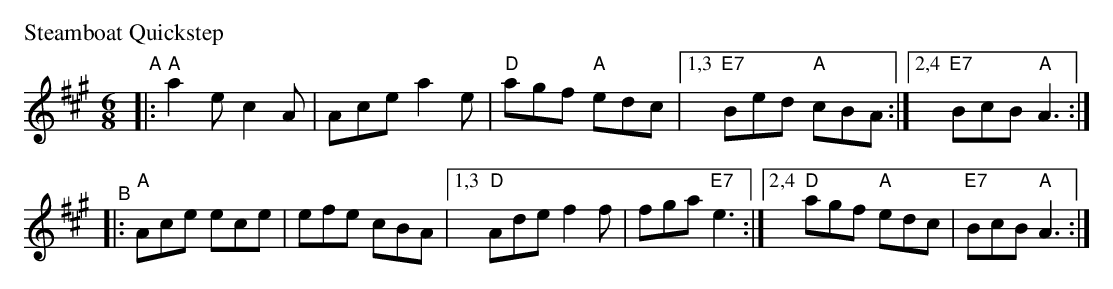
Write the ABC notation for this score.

X:1
P: Steamboat Quickstep
M: 6/8
L: 1/8
K: A
"^A"\
|:"A"a2e c2A | Ace a2e | "D"agf "A"edc |[1,3 "E7"Bed "A"cBA \
                                      :|[2,4 "E7"BcB "A"A3 :|
"^B"\
|:"A"Ace ece | efe cBA |[1,3 "D"Ade f2f | fga "E7"e3 \
                      :|[2,4 "D"agf "A"edc | "E7"BcB "A"A3 :|
